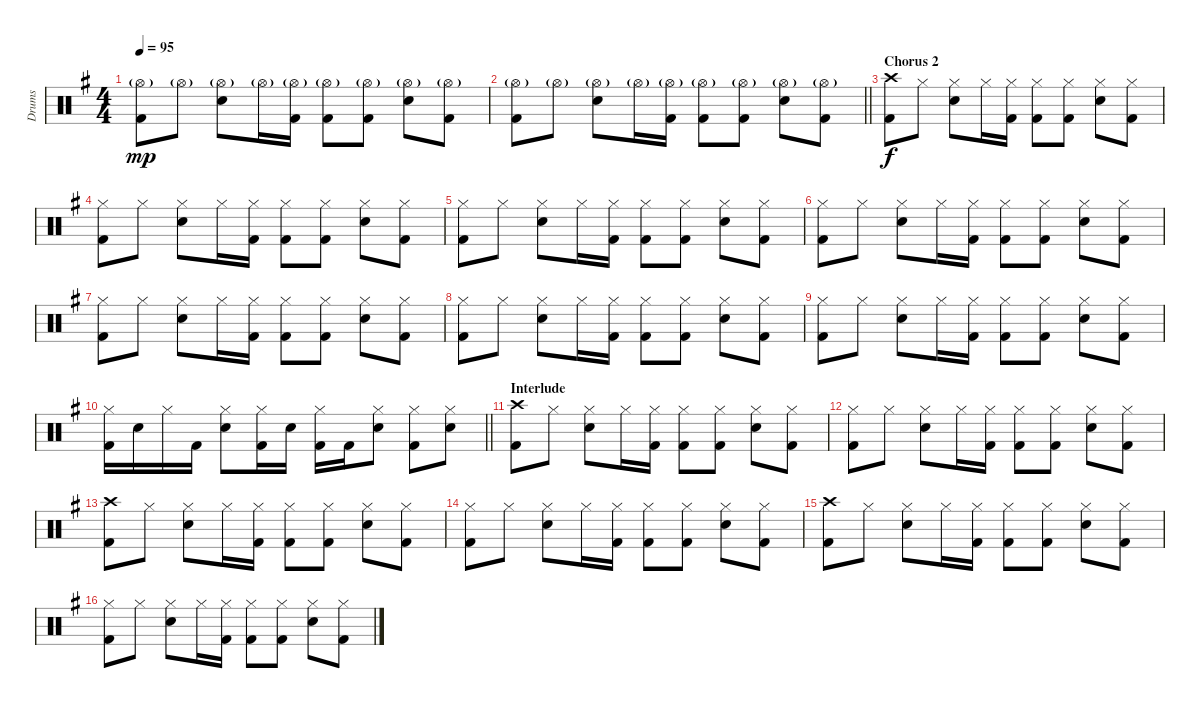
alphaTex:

\track ("Drums" "Drums") {instrument percussion}
\staff {score}
\articulation defaults
\ts (4 4)
\tempo 95
\clef neutral
\ks g
("Hi-Hat (open)"{g} "Kick (hit) 2").8{dy mp} "Hi-Hat (open)"{g}.8 ("Hi-Hat (open)"{g} "Electric Snare (hit)").8 "Hi-Hat (open)"{g}.16 ("Hi-Hat (open)"{g} "Kick (hit) 2").16 ("Hi-Hat (open)"{g} "Kick (hit) 2").8 ("Hi-Hat (open)"{g} "Kick (hit) 2").8 ("Hi-Hat (open)"{g} "Electric Snare (hit)").8 ("Hi-Hat (open)"{g} "Kick (hit) 2").8 |
\barLineRight lightlight
("Hi-Hat (open)"{g} "Kick (hit) 2").8 "Hi-Hat (open)"{g}.8 ("Hi-Hat (open)"{g} "Electric Snare (hit)").8 "Hi-Hat (open)"{g}.16 ("Hi-Hat (open)"{g} "Kick (hit) 2").16 ("Hi-Hat (open)"{g} "Kick (hit) 2").8 ("Hi-Hat (open)"{g} "Kick (hit) 2").8 ("Hi-Hat (open)"{g} "Electric Snare (hit)").8 ("Hi-Hat (open)"{g} "Kick (hit) 2").8 |
\section ("" "Chorus 2")
("Crash high (hit)" "Kick (hit) 2").8{dy f} "Hi-Hat (closed)".8 ("Hi-Hat (closed)" "Electric Snare (hit)").8 "Hi-Hat (closed)".16 ("Hi-Hat (closed)" "Kick (hit) 2").16 ("Hi-Hat (closed)" "Kick (hit) 2").8 ("Hi-Hat (closed)" "Kick (hit) 2").8 ("Hi-Hat (closed)" "Electric Snare (hit)").8 ("Hi-Hat (closed)" "Kick (hit) 2").8 |
("Hi-Hat (closed)" "Kick (hit) 2").8 "Hi-Hat (closed)".8 ("Hi-Hat (closed)" "Electric Snare (hit)").8 "Hi-Hat (closed)".16 ("Hi-Hat (closed)" "Kick (hit) 2").16 ("Hi-Hat (closed)" "Kick (hit) 2").8 ("Hi-Hat (closed)" "Kick (hit) 2").8 ("Hi-Hat (closed)" "Electric Snare (hit)").8 ("Hi-Hat (closed)" "Kick (hit) 2").8 |
("Hi-Hat (closed)" "Kick (hit) 2").8 "Hi-Hat (closed)".8 ("Hi-Hat (closed)" "Electric Snare (hit)").8 "Hi-Hat (closed)".16 ("Hi-Hat (closed)" "Kick (hit) 2").16 ("Hi-Hat (closed)" "Kick (hit) 2").8 ("Hi-Hat (closed)" "Kick (hit) 2").8 ("Hi-Hat (closed)" "Electric Snare (hit)").8 ("Hi-Hat (closed)" "Kick (hit) 2").8 |
("Hi-Hat (closed)" "Kick (hit) 2").8 "Hi-Hat (closed)".8 ("Hi-Hat (closed)" "Electric Snare (hit)").8 "Hi-Hat (closed)".16 ("Hi-Hat (closed)" "Kick (hit) 2").16 ("Hi-Hat (closed)" "Kick (hit) 2").8 ("Hi-Hat (closed)" "Kick (hit) 2").8 ("Hi-Hat (closed)" "Electric Snare (hit)").8 ("Hi-Hat (closed)" "Kick (hit) 2").8 |
("Hi-Hat (closed)" "Kick (hit) 2").8 "Hi-Hat (closed)".8 ("Hi-Hat (closed)" "Electric Snare (hit)").8 "Hi-Hat (closed)".16 ("Hi-Hat (closed)" "Kick (hit) 2").16 ("Hi-Hat (closed)" "Kick (hit) 2").8 ("Hi-Hat (closed)" "Kick (hit) 2").8 ("Hi-Hat (closed)" "Electric Snare (hit)").8 ("Hi-Hat (closed)" "Kick (hit) 2").8 |
("Hi-Hat (closed)" "Kick (hit) 2").8 "Hi-Hat (closed)".8 ("Hi-Hat (closed)" "Electric Snare (hit)").8 "Hi-Hat (closed)".16 ("Hi-Hat (closed)" "Kick (hit) 2").16 ("Hi-Hat (closed)" "Kick (hit) 2").8 ("Hi-Hat (closed)" "Kick (hit) 2").8 ("Hi-Hat (closed)" "Electric Snare (hit)").8 ("Hi-Hat (closed)" "Kick (hit) 2").8 |
("Hi-Hat (closed)" "Kick (hit) 2").8 "Hi-Hat (closed)".8 ("Hi-Hat (closed)" "Electric Snare (hit)").8 "Hi-Hat (closed)".16 ("Hi-Hat (closed)" "Kick (hit) 2").16 ("Hi-Hat (closed)" "Kick (hit) 2").8 ("Hi-Hat (closed)" "Kick (hit) 2").8 ("Hi-Hat (closed)" "Electric Snare (hit)").8 ("Hi-Hat (closed)" "Kick (hit) 2").8 |
\barLineRight lightlight
("Hi-Hat (closed)" "Kick (hit) 2").16 "Electric Snare (hit)".16 "Hi-Hat (closed)".16 "Kick (hit) 2".16 ("Hi-Hat (closed)" "Electric Snare (hit)").8 ("Hi-Hat (closed)" "Kick (hit) 2").16 "Electric Snare (hit)".16 ("Hi-Hat (closed)" "Kick (hit) 2").16 "Kick (hit) 2".16 ("Hi-Hat (closed)" "Electric Snare (hit)").8 ("Hi-Hat (closed)" "Kick (hit) 2").8 ("Hi-Hat (closed)" "Electric Snare (hit)").8 |
\section ("" "Interlude")
("Crash high (hit)" "Kick (hit) 2").8 "Hi-Hat (closed)".8 ("Hi-Hat (closed)" "Electric Snare (hit)").8 "Hi-Hat (closed)".16 ("Hi-Hat (closed)" "Kick (hit) 2").16 ("Hi-Hat (closed)" "Kick (hit) 2").8 ("Hi-Hat (closed)" "Kick (hit) 2").8 ("Hi-Hat (closed)" "Electric Snare (hit)").8 ("Hi-Hat (closed)" "Kick (hit) 2").8 |
("Hi-Hat (closed)" "Kick (hit) 2").8 "Hi-Hat (closed)".8 ("Hi-Hat (closed)" "Electric Snare (hit)").8 "Hi-Hat (closed)".16 ("Hi-Hat (closed)" "Kick (hit) 2").16 ("Hi-Hat (closed)" "Kick (hit) 2").8 ("Hi-Hat (closed)" "Kick (hit) 2").8 ("Hi-Hat (closed)" "Electric Snare (hit)").8 ("Hi-Hat (closed)" "Kick (hit) 2").8 |
("Crash high (hit)" "Kick (hit) 2").8 "Hi-Hat (closed)".8 ("Hi-Hat (closed)" "Electric Snare (hit)").8 "Hi-Hat (closed)".16 ("Hi-Hat (closed)" "Kick (hit) 2").16 ("Hi-Hat (closed)" "Kick (hit) 2").8 ("Hi-Hat (closed)" "Kick (hit) 2").8 ("Hi-Hat (closed)" "Electric Snare (hit)").8 ("Hi-Hat (closed)" "Kick (hit) 2").8 |
("Hi-Hat (closed)" "Kick (hit) 2").8 "Hi-Hat (closed)".8 ("Hi-Hat (closed)" "Electric Snare (hit)").8 "Hi-Hat (closed)".16 ("Hi-Hat (closed)" "Kick (hit) 2").16 ("Hi-Hat (closed)" "Kick (hit) 2").8 ("Hi-Hat (closed)" "Kick (hit) 2").8 ("Hi-Hat (closed)" "Electric Snare (hit)").8 ("Hi-Hat (closed)" "Kick (hit) 2").8 |
("Crash high (hit)" "Kick (hit) 2").8 "Hi-Hat (closed)".8 ("Hi-Hat (closed)" "Electric Snare (hit)").8 "Hi-Hat (closed)".16 ("Hi-Hat (closed)" "Kick (hit) 2").16 ("Hi-Hat (closed)" "Kick (hit) 2").8 ("Hi-Hat (closed)" "Kick (hit) 2").8 ("Hi-Hat (closed)" "Electric Snare (hit)").8 ("Hi-Hat (closed)" "Kick (hit) 2").8 |
("Hi-Hat (closed)" "Kick (hit) 2").8 "Hi-Hat (closed)".8 ("Hi-Hat (closed)" "Electric Snare (hit)").8 "Hi-Hat (closed)".16 ("Hi-Hat (closed)" "Kick (hit) 2").16 ("Hi-Hat (closed)" "Kick (hit) 2").8 ("Hi-Hat (closed)" "Kick (hit) 2").8 ("Hi-Hat (closed)" "Electric Snare (hit)").8 ("Hi-Hat (closed)" "Kick (hit) 2").8
